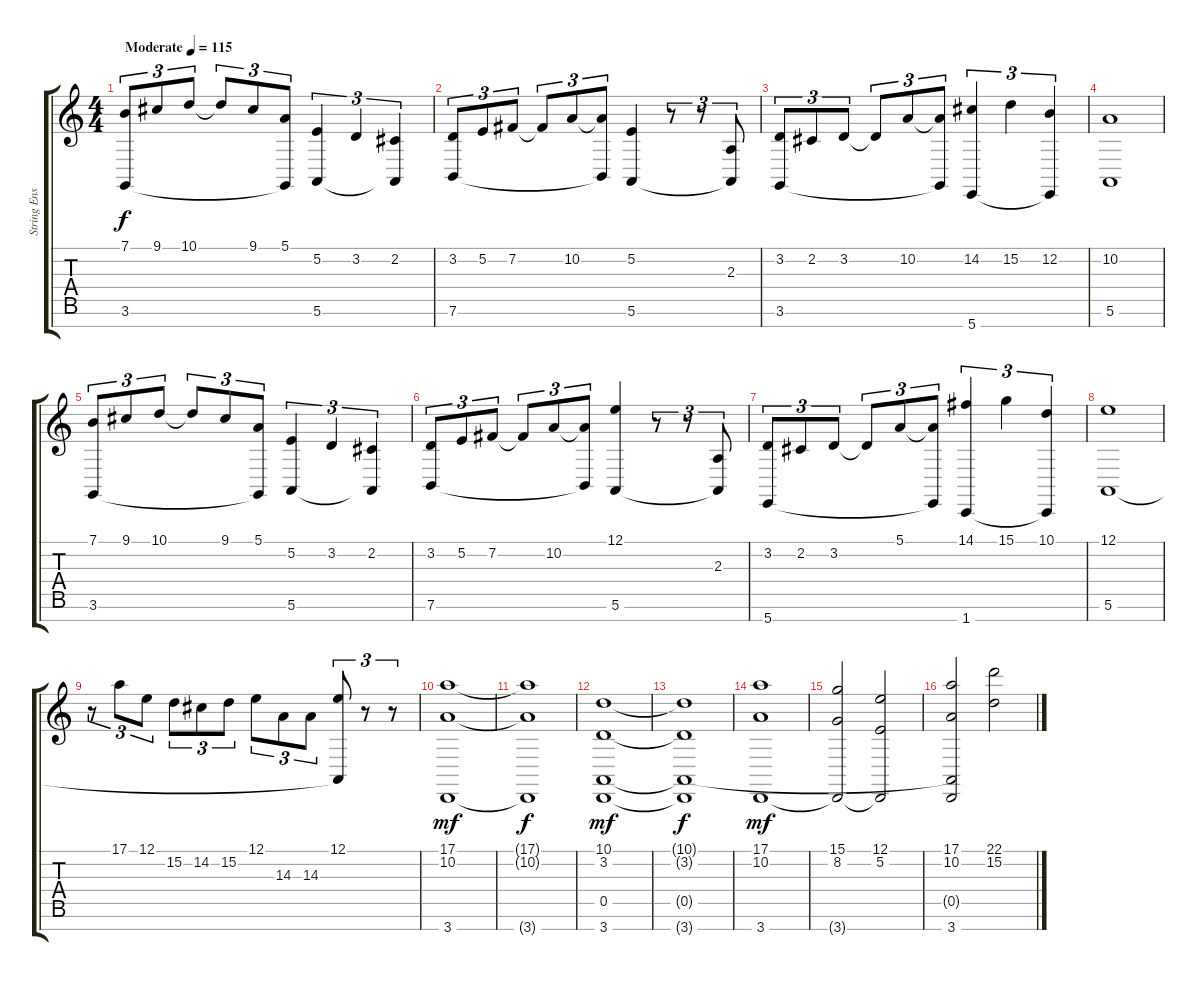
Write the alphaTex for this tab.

\track ("String Ensemble" "String Ens") {instrument stringensemble1}
\staff {score tabs}
\tuning (E4 B3 G3 D3 A2 E2 B1) {hide}
\ts (4 4)
\tempo (115 "Moderate")
\clef g2
\ks c
(7.1 3.6).8{tu (3 2) dy f instrument stringensemble1} 9.1.8{tu (3 2)} 10.1.8{tu (3 2)} 10.1{t}.8{tu (3 2)} 9.1.8{tu (3 2)} (5.1 3.6{t}).8{tu (3 2)} (5.2 5.6).4{tu (3 2)} 3.2.4{tu (3 2)} (2.2 5.6{t}).4{tu (3 2)} |
(3.2 7.6).8{tu (3 2)} 5.2.8{tu (3 2)} 7.2.8{tu (3 2)} 7.2{t}.8{tu (3 2)} 10.2.8{tu (3 2)} (10.2{t} 7.6{t}).8{tu (3 2)} (5.2 5.6).4 r.8{tu (3 2)} r.8{tu (3 2)} (2.3 5.6{t}).8{tu (3 2)} |
(3.2 3.6).8{tu (3 2)} 2.2.8{tu (3 2)} 3.2.8{tu (3 2)} 3.2{t}.8{tu (3 2)} 10.2.8{tu (3 2)} (10.2{t} 3.6{t}).8{tu (3 2)} (14.2 5.7).4{tu (3 2)} 15.2.4{tu (3 2)} (12.2 5.7{t}).4{tu (3 2)} |
(10.2 5.6).1 |
(7.1 3.6).8{tu (3 2)} 9.1.8{tu (3 2)} 10.1.8{tu (3 2)} 10.1{t}.8{tu (3 2)} 9.1.8{tu (3 2)} (5.1 3.6{t}).8{tu (3 2)} (5.2 5.6).4{tu (3 2)} 3.2.4{tu (3 2)} (2.2 5.6{t}).4{tu (3 2)} |
(3.2 7.6).8{tu (3 2)} 5.2.8{tu (3 2)} 7.2.8{tu (3 2)} 7.2{t}.8{tu (3 2)} 10.2.8{tu (3 2)} (10.2{t} 7.6{t}).8{tu (3 2)} (12.1 5.6).4 r.8{tu (3 2)} r.8{tu (3 2)} (2.3 5.6{t}).8{tu (3 2)} |
(3.2 5.7).8{tu (3 2)} 2.2.8{tu (3 2)} 3.2.8{tu (3 2)} 3.2{t}.8{tu (3 2)} 5.1.8{tu (3 2)} (5.1{t} 5.7{t}).8{tu (3 2)} (14.1 1.7).4{tu (3 2)} 15.1.4{tu (3 2)} (10.1 1.7{t}).4{tu (3 2)} |
(12.1 5.6).1 |
r.8{tu (3 2)} 17.1.8{tu (3 2)} 12.1.8{tu (3 2)} 15.2.8{tu (3 2)} 14.2.8{tu (3 2)} 15.2.8{tu (3 2)} 12.1.8{tu (3 2)} 14.3.8{tu (3 2)} 14.3.8{tu (3 2)} (12.1 5.6{t}).8{tu (3 2)} r.8{tu (3 2)} r.8{tu (3 2) volume 4} |
(17.1 10.2 3.7).1{dy mf volume 12} |
(17.1{t} 10.2{t} 3.7{t}).1{dy f} |
(10.1 3.2 0.5 3.7).1{dy mf} |
(10.1{t} 3.2{t} 0.5{t} 3.7{t}).1{dy f volume 4} |
(17.1 10.2 3.7).1{dy mf volume 12} |
(15.1 8.2 3.7{t}).2 (12.1 5.2 3.7{t}).2 |
(17.1 10.2 0.5{t} 3.7).2 (22.1 15.2).2
